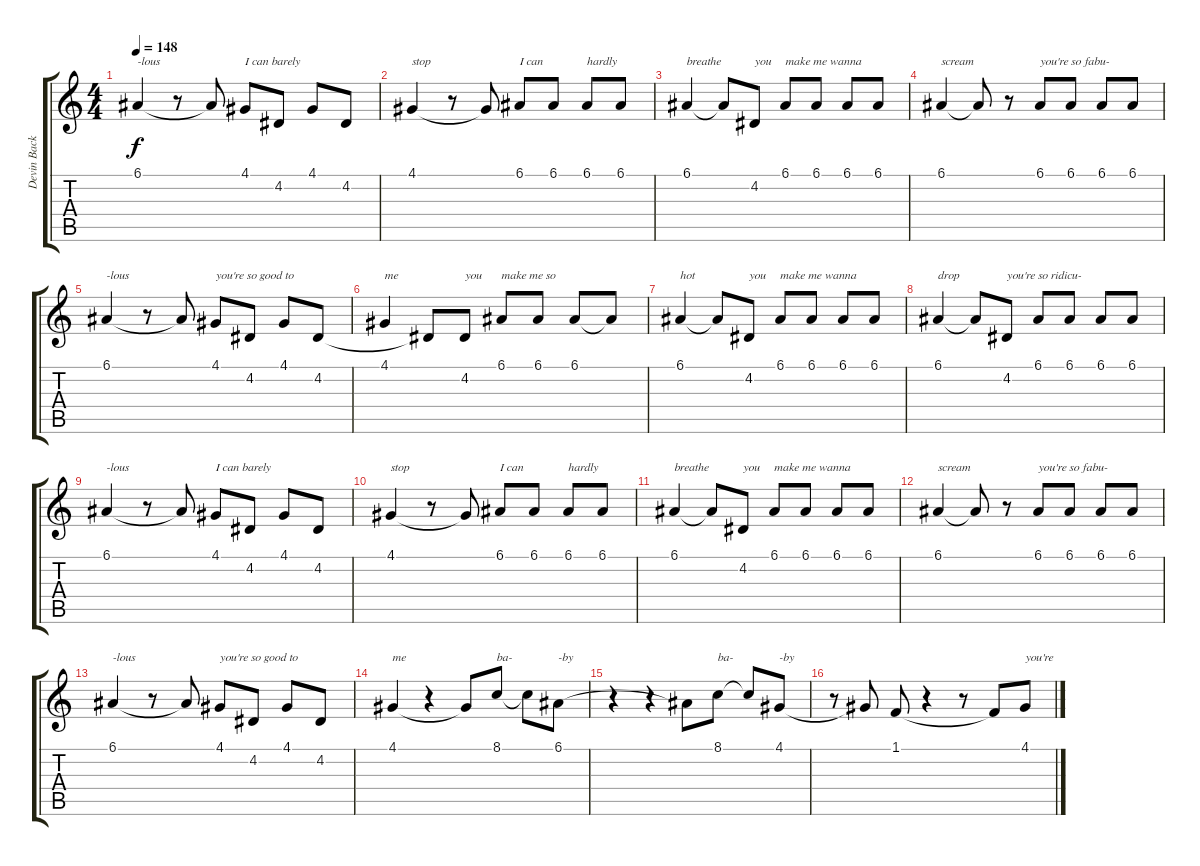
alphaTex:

\track ("Devin Back Vocals" "Devin Back") {instrument frenchhorn}
\staff {score tabs}
\tuning (E4 B3 G3 D3 A2 E2) {hide}
\ts (4 4)
\tempo 148
\clef g2
\ks c
6.1.4{txt "-lous" dy f} r.8 6.1{t}.8 4.1.8{txt "I can barely"} 4.2.8 4.1.8 4.2.8 |
4.1.4{txt "stop"} r.8 4.1{t}.8 6.1.8{txt "I can"} 6.1.8 6.1.8{txt "hardly"} 6.1.8 |
6.1.4{txt "breathe"} 6.1{t}.8 4.2.8{txt "you"} 6.1.8{txt "make me wanna"} 6.1.8 6.1.8 6.1.8 |
6.1.4{txt "scream"} 6.1{t}.8 r.8 6.1.8{txt "you're so fabu-"} 6.1.8 6.1.8 6.1.8 |
6.1.4{txt "-lous"} r.8 6.1{t}.8 4.1.8{txt "you're so good to"} 4.2.8 4.1.8 4.2.8 |
4.1.4{txt "me"} 4.2{t}.8 4.2.8{txt "you"} 6.1.8{txt "make me so"} 6.1.8 6.1.8 6.1{t}.8 |
6.1.4{txt "hot"} 6.1{t}.8 4.2.8{txt "you"} 6.1.8{txt "make me wanna"} 6.1.8 6.1.8 6.1.8 |
6.1.4{txt "drop"} 6.1{t}.8 4.2.8{txt "you're so ridicu-"} 6.1.8 6.1.8 6.1.8 6.1.8 |
6.1.4{txt "-lous"} r.8 6.1{t}.8 4.1.8{txt "I can barely"} 4.2.8 4.1.8 4.2.8 |
4.1.4{txt "stop"} r.8 4.1{t}.8 6.1.8{txt "I can"} 6.1.8 6.1.8{txt "hardly"} 6.1.8 |
6.1.4{txt "breathe"} 6.1{t}.8 4.2.8{txt "you"} 6.1.8{txt "make me wanna"} 6.1.8 6.1.8 6.1.8 |
6.1.4{txt "scream"} 6.1{t}.8 r.8 6.1.8{txt "you're so fabu-"} 6.1.8 6.1.8 6.1.8 |
6.1.4{txt "-lous"} r.8 6.1{t}.8 4.1.8{txt "you're so good to"} 4.2.8 4.1.8 4.2.8 |
4.1.4{txt "me"} r.4 4.1{t}.8 8.1.8{txt "ba-"} 8.1{t}.8 6.1.8{txt "-by"} |
r.4 r.4 6.1{t}.8 8.1.8{txt "ba-"} 8.1{t}.8 4.1.8{txt "-by"} |
r.8 4.1{t}.8 1.1.8 r.4 r.8 1.1{t}.8 4.1.8{txt "you're"}
